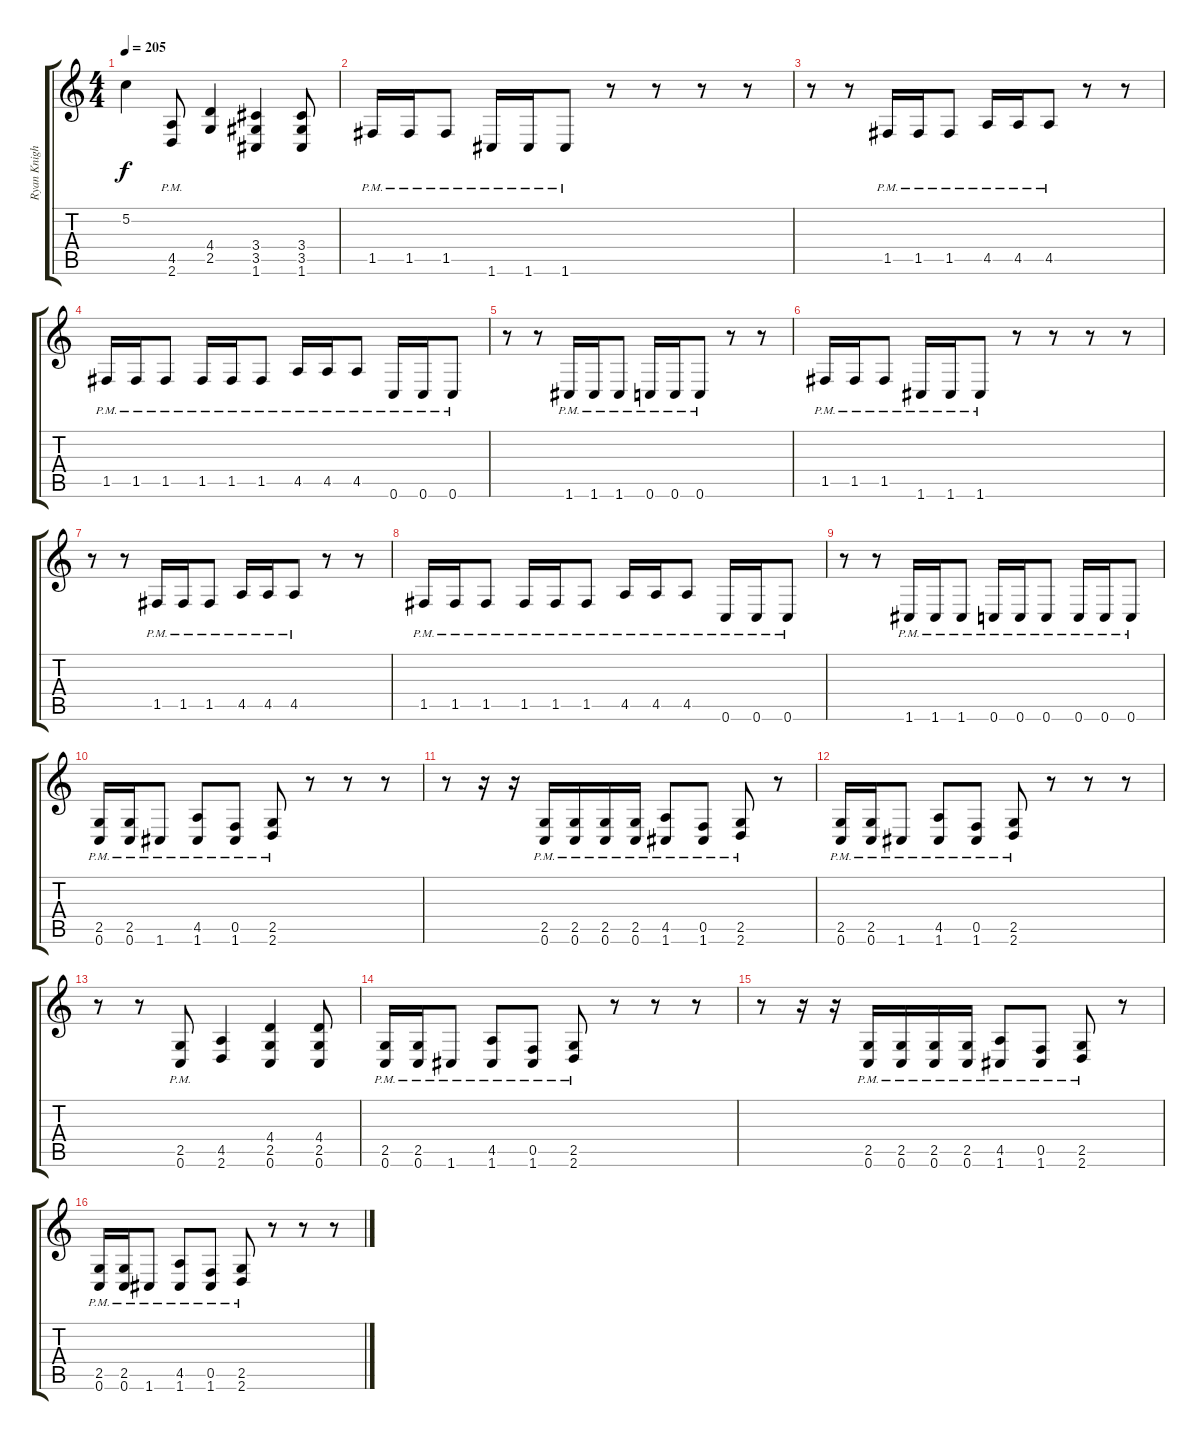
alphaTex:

\track ("Ryan Knight" "Ryan Knigh") {instrument distortionguitar}
\staff {score tabs}
\tuning (C4 G3 Eb3 Bb2 F2 C2) {hide}
\ts (4 4)
\tempo 205
\clef g2
\ks c
5.2{t}.4{dy f} (4.5{pm} 2.6{pm}).8 (4.4 2.5).4 (3.4 3.5 1.6).4 (3.4 3.5 1.6).8 |
1.5{pm}.16 1.5{pm}.16 1.5{pm}.8 1.6{pm}.16 1.6{pm}.16 1.6{pm}.8 r.8 r.8 r.8 r.8 |
r.8 r.8 1.5{pm}.16 1.5{pm}.16 1.5{pm}.8 4.5{pm}.16 4.5{pm}.16 4.5{pm}.8 r.8 r.8 |
1.5{pm}.16 1.5{pm}.16 1.5{pm}.8 1.5{pm}.16 1.5{pm}.16 1.5{pm}.8 4.5{pm}.16 4.5{pm}.16 4.5{pm}.8 0.6{pm}.16 0.6{pm}.16 0.6{pm}.8 |
r.8 r.8 1.6{pm}.16 1.6{pm}.16 1.6{pm}.8 0.6{pm}.16 0.6{pm}.16 0.6{pm}.8 r.8 r.8 |
1.5{pm}.16 1.5{pm}.16 1.5{pm}.8 1.6{pm}.16 1.6{pm}.16 1.6{pm}.8 r.8 r.8 r.8 r.8 |
r.8 r.8 1.5{pm}.16 1.5{pm}.16 1.5{pm}.8 4.5{pm}.16 4.5{pm}.16 4.5{pm}.8 r.8 r.8 |
1.5{pm}.16 1.5{pm}.16 1.5{pm}.8 1.5{pm}.16 1.5{pm}.16 1.5{pm}.8 4.5{pm}.16 4.5{pm}.16 4.5{pm}.8 0.6{pm}.16 0.6{pm}.16 0.6{pm}.8 |
r.8 r.8 1.6{pm}.16 1.6{pm}.16 1.6{pm}.8 0.6{pm}.16 0.6{pm}.16 0.6{pm}.8 0.6{pm}.16 0.6{pm}.16 0.6{pm}.8 |
(2.5{pm} 0.6{pm}).16 (2.5{pm} 0.6{pm}).16 1.6{pm}.8 (4.5{pm} 1.6{pm}).8 (0.5{pm} 1.6{pm}).8 (2.5{pm} 2.6{pm}).8 r.8 r.8 r.8 |
r.8 r.16 r.16 (2.5{pm} 0.6{pm}).16 (2.5{pm} 0.6{pm}).16 (2.5{pm} 0.6{pm}).16 (2.5{pm} 0.6{pm}).16 (4.5{pm} 1.6{pm}).8 (0.5{pm} 1.6{pm}).8 (2.5{pm} 2.6{pm}).8 r.8 |
(2.5{pm} 0.6{pm}).16 (2.5{pm} 0.6{pm}).16 1.6{pm}.8 (4.5{pm} 1.6{pm}).8 (0.5{pm} 1.6{pm}).8 (2.5{pm} 2.6{pm}).8 r.8 r.8 r.8 |
r.8 r.8 (2.5{pm} 0.6{pm}).8 (4.5 2.6).4 (4.4 2.5 0.6).4 (4.4 2.5 0.6).8 |
(2.5{pm} 0.6{pm}).16 (2.5{pm} 0.6{pm}).16 1.6{pm}.8 (4.5{pm} 1.6{pm}).8 (0.5{pm} 1.6{pm}).8 (2.5{pm} 2.6{pm}).8 r.8 r.8 r.8 |
r.8 r.16 r.16 (2.5{pm} 0.6{pm}).16 (2.5{pm} 0.6{pm}).16 (2.5{pm} 0.6{pm}).16 (2.5{pm} 0.6{pm}).16 (4.5{pm} 1.6{pm}).8 (0.5{pm} 1.6{pm}).8 (2.5{pm} 2.6{pm}).8 r.8 |
(2.5{pm} 0.6{pm}).16 (2.5{pm} 0.6{pm}).16 1.6{pm}.8 (4.5{pm} 1.6{pm}).8 (0.5{pm} 1.6{pm}).8 (2.5{pm} 2.6{pm}).8 r.8 r.8 r.8
